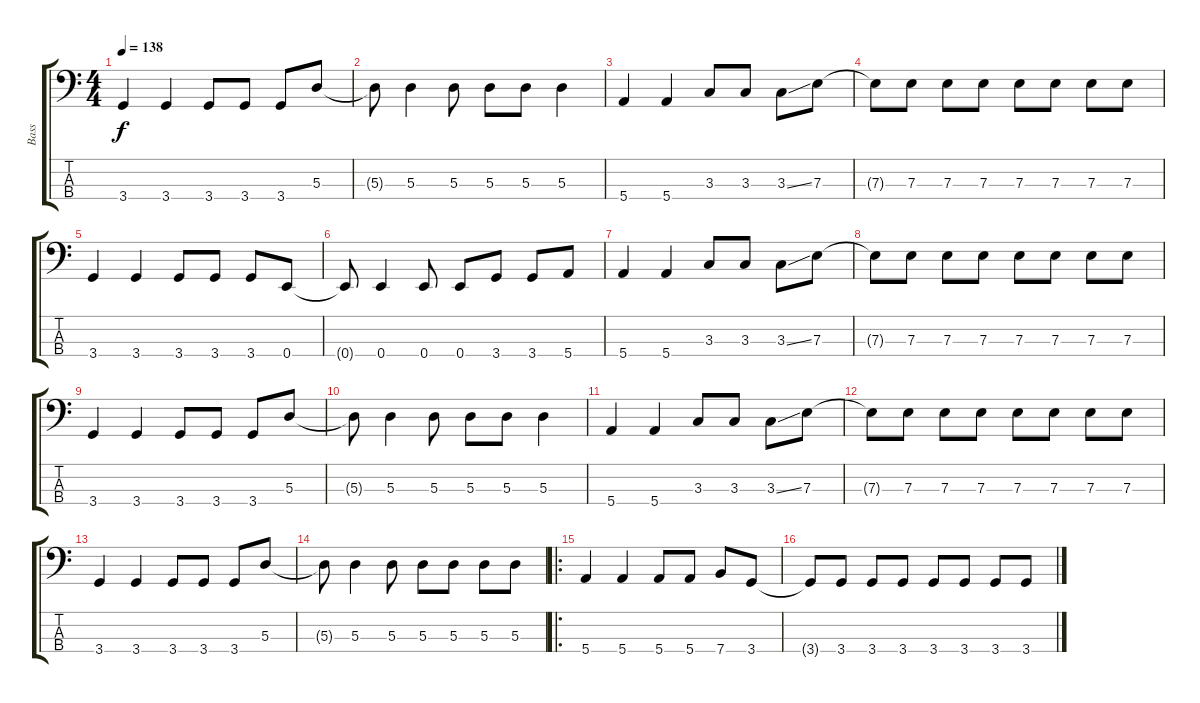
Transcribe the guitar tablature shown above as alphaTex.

\track ("Bass" "Bass") {instrument electricbasspick}
\staff {score tabs}
\tuning (G2 D2 A1 E1) {hide}
\ts (4 4)
\tempo 138
\clef f4
\ks c
3.4.4{dy f} 3.4.4 3.4.8 3.4.8 3.4.8 5.3.8 |
5.3{t}.8 5.3.4 5.3.8 5.3.8 5.3.8 5.3.4 |
5.4.4 5.4.4 3.3.8 3.3.8 3.3{ss}.8 7.3.8 |
7.3{t}.8 7.3.8 7.3.8 7.3.8 7.3.8 7.3.8 7.3.8 7.3.8 |
3.4.4 3.4.4 3.4.8 3.4.8 3.4.8 0.4.8 |
0.4{t}.8 0.4.4 0.4.8 0.4.8 3.4.8 3.4.8 5.4.8 |
5.4.4 5.4.4 3.3.8 3.3.8 3.3{ss}.8 7.3.8 |
7.3{t}.8 7.3.8 7.3.8 7.3.8 7.3.8 7.3.8 7.3.8 7.3.8 |
3.4.4 3.4.4 3.4.8 3.4.8 3.4.8 5.3.8 |
5.3{t}.8 5.3.4 5.3.8 5.3.8 5.3.8 5.3.4 |
5.4.4 5.4.4 3.3.8 3.3.8 3.3{ss}.8 7.3.8 |
7.3{t}.8 7.3.8 7.3.8 7.3.8 7.3.8 7.3.8 7.3.8 7.3.8 |
3.4.4 3.4.4 3.4.8 3.4.8 3.4.8 5.3.8 |
5.3{t}.8 5.3.4 5.3.8 5.3.8 5.3.8 5.3.8 5.3.8 |
\ro
5.4.4 5.4.4 5.4.8 5.4.8 7.4.8 3.4.8 |
3.4{t}.8 3.4.8 3.4.8 3.4.8 3.4.8 3.4.8 3.4.8 3.4.8
